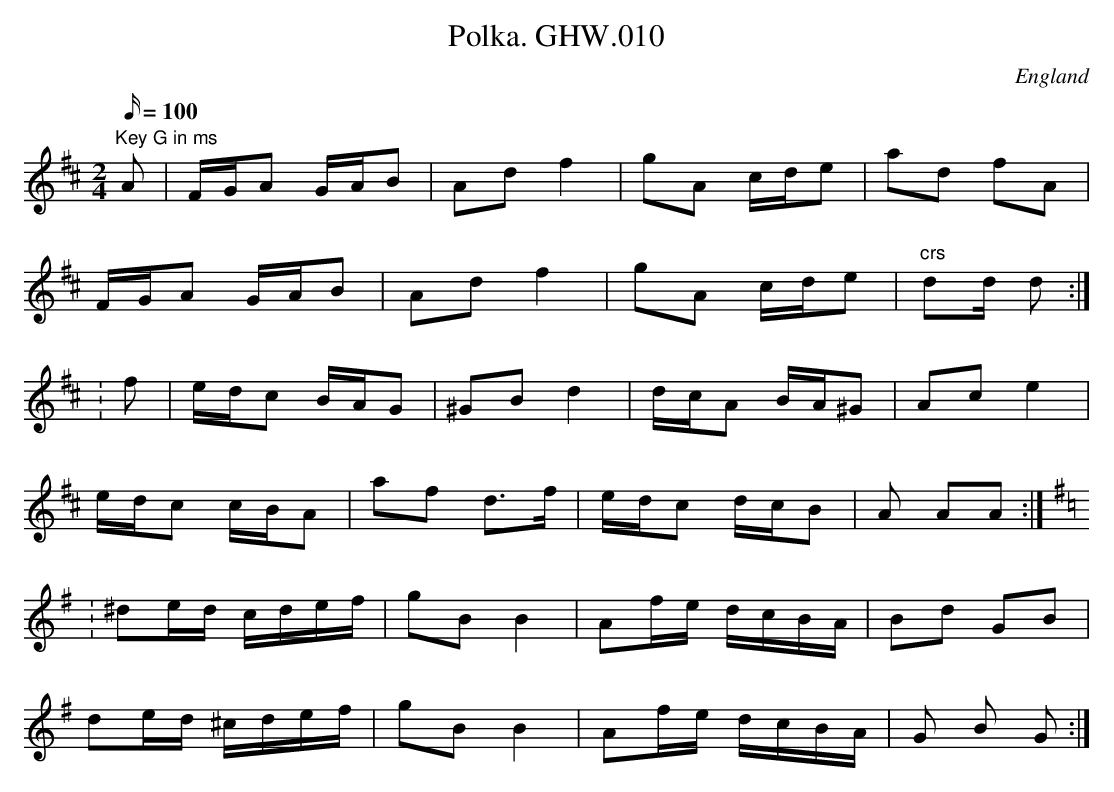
X:1
T:Polka. GHW.010
M:2/4
L:1/16
Q:100
O:England
K:D
"Key G in ms"A2|FGA2 GAB2|A2d2 f4|g2A2 cde2|a2d2 f2A2|!FGA2 GAB2|A2d2 f4
|g2A2 cde2|"crs"d2d
2d2:|!
:f2|edc2 BAG2|^G2B2 d4|dcA2 BA^G2|A2c2 e4|!edc2 cBA2|a2f2 d3f|edc2 dcB2|
A2
A2A2:|!
K:G
:^d2ed cdef|g2B2 B4|A2fe dcBA|B2d2 G2B2|!d2ed ^cdef|g2B2 B4|A2fe dcBA|G2
B2
G2:|
